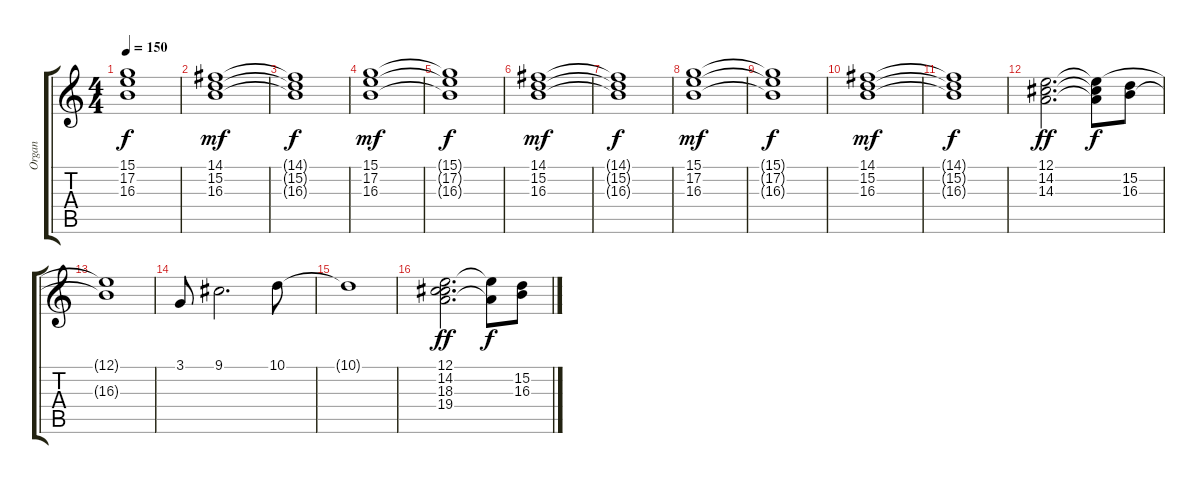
\track ("Organ" "Organ") {instrument rockorgan}
\staff {score tabs}
\tuning (E4 B3 G3 D3 A2 E2) {hide}
\ts (4 4)
\tempo 150
\clef g2
\ks c
(15.1{t} 17.2{t} 16.3{t}).1{dy f} |
(14.1 15.2 16.3).1{dy mf} |
(14.1{t} 15.2{t} 16.3{t}).1{dy f} |
(15.1 17.2 16.3).1{dy mf} |
(15.1{t} 17.2{t} 16.3{t}).1{dy f} |
(14.1 15.2 16.3).1{dy mf} |
(14.1{t} 15.2{t} 16.3{t}).1{dy f} |
(15.1 17.2 16.3).1{dy mf} |
(15.1{t} 17.2{t} 16.3{t}).1{dy f} |
(14.1 15.2 16.3).1{dy mf} |
(14.1{t} 15.2{t} 16.3{t}).1{dy f} |
(12.1 14.2 14.3).2{d dy ff} (12.1{t} 14.2{t} 14.3{t}).8{dy f} (15.2 16.3).8 |
(12.1{t} 16.3{t}).1 |
3.1.8 9.1.2{d} 10.1.8 |
10.1{t}.1 |
(12.1 14.2 18.3 19.4).2{d dy ff} (12.1{t} 19.4{t}).8{dy f} (15.2 16.3).8
